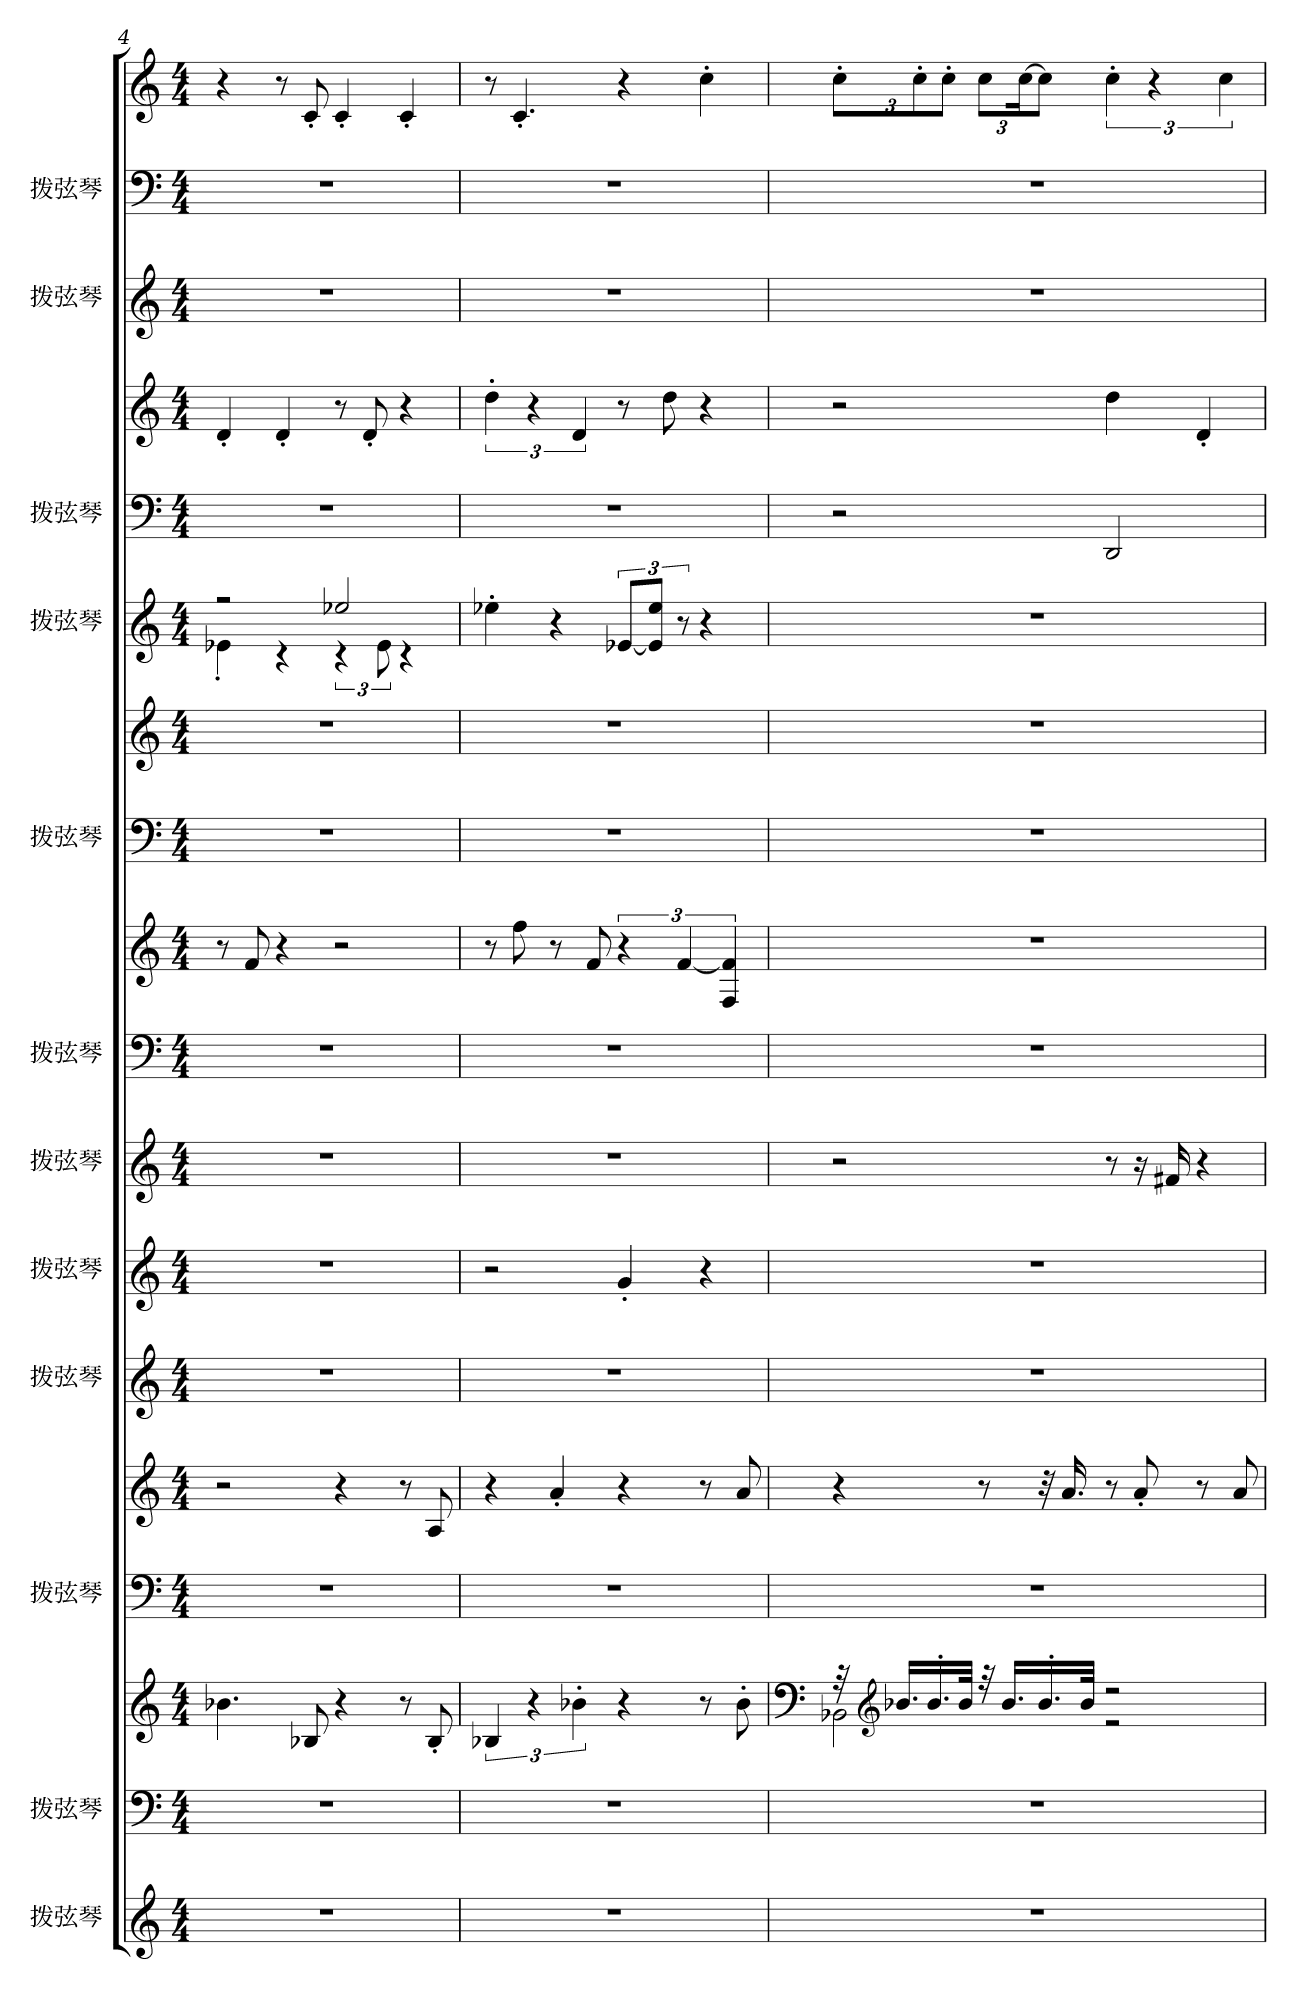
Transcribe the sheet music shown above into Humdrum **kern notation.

**kern	**kern	**kern	**kern	**kern	**kern	**kern	**kern	**kern	**kern	**kern	**kern	**kern	**kern	**kern	**kern	**kern	**kern
*part12	*part11	*part11	*part10	*part10	*part9	*part8	*part7	*part6	*part6	*part5	*part5	*part4	*part3	*part3	*part2	*part1	*part1
*staff18	*staff17	*staff16	*staff15	*staff14	*staff13	*staff12	*staff11	*staff10	*staff9	*staff8	*staff7	*staff6	*staff5	*staff4	*staff3	*staff2	*staff1
*I"拨弦琴	*I"拨弦琴	*	*I"拨弦琴	*	*I"拨弦琴	*I"拨弦琴	*I"拨弦琴	*I"拨弦琴	*	*I"拨弦琴	*	*I"拨弦琴	*I"拨弦琴	*	*I"拨弦琴	*I"拨弦琴	*
!!LO:PB:g=z
*clefG2	*clefF4	*clefG2	*clefF4	*clefG2	*clefG2	*clefG2	*clefG2	*clefF4	*clefG2	*clefF4	*clefG2	*clefG2	*clefF4	*clefG2	*clefG2	*clefF4	*clefG2
*k[]	*k[]	*k[]	*k[]	*k[]	*k[]	*k[]	*k[]	*k[]	*k[]	*k[]	*k[]	*k[]	*k[]	*k[]	*k[]	*k[]	*k[]
*M4/4	*M4/4	*M4/4	*M4/4	*M4/4	*M4/4	*M4/4	*M4/4	*M4/4	*M4/4	*M4/4	*M4/4	*M4/4	*M4/4	*M4/4	*M4/4	*M4/4	*M4/4
=4	=4	=4	=4	=4	=4	=4	=4	=4	=4	=4	=4	=4	=4	=4	=4	=4	=4
*	*	*	*	*	*	*	*	*	*	*	*	*^	*	*	*	*	*
1r	1r	4.b-X\	1r	2r	1r	1r	1r	1r	8r	1r	1r	2r	4e-X'\	1r	4d'/	1r	1r	4r
.	.	.	.	.	.	.	.	.	8f/	.	.	.	.	.	.	.	.	.
.	.	.	.	.	.	.	.	.	4r	.	.	.	4r	.	4d'/	.	.	8r
.	.	8B-X/	.	.	.	.	.	.	.	.	.	.	.	.	.	.	.	8c'/
.	.	4r	.	4r	.	.	.	.	2r	.	.	2ee-X/	6r	.	8r	.	.	4c'/
.	.	.	.	.	.	.	.	.	.	.	.	.	.	.	8d'/	.	.	.
.	.	.	.	.	.	.	.	.	.	.	.	.	12e-\	.	.	.	.	.
.	.	8r	.	8r	.	.	.	.	.	.	.	.	4r	.	4r	.	.	4c'/
.	.	8B-'/	.	8A/	.	.	.	.	.	.	.	.	.	.	.	.	.	.
*	*	*	*	*	*	*	*	*	*	*	*	*v	*v	*	*	*	*	*
=5	=5	=5	=5	=5	=5	=5	=5	=5	=5	=5	=5	=5	=5	=5	=5	=5	=5
1r	1r	6B-X/	1r	4r	1r	2r	1r	1r	8r	1r	1r	4ee-X'\	1r	6dd'\	1r	1r	8r
.	.	.	.	.	.	.	.	.	8ff\	.	.	.	.	.	.	.	4.c'/
.	.	6r	.	.	.	.	.	.	.	.	.	.	.	6r	.	.	.
.	.	.	.	4a'/	.	.	.	.	8r	.	.	4r	.	.	.	.	.
.	.	6b-X'\	.	.	.	.	.	.	.	.	.	.	.	6d/	.	.	.
.	.	.	.	.	.	.	.	.	8f/	.	.	.	.	.	.	.	.
.	.	4r	.	4r	.	4g'/	.	.	6r	.	.	[12e-X/L	.	8r	.	.	4r
.	.	.	.	.	.	.	.	.	.	.	.	12e-/] 12ee-/J	.	.	.	.	.
.	.	.	.	.	.	.	.	.	.	.	.	.	.	8dd\	.	.	.
.	.	.	.	.	.	.	.	.	[6f/	.	.	12r	.	.	.	.	.
.	.	8r	.	8r	.	4r	.	.	.	.	.	4r	.	4r	.	.	4cc'\
.	.	.	.	.	.	.	.	.	6F/ 6f/]	.	.	.	.	.	.	.	.
.	.	8b-'\	.	8a/	.	.	.	.	.	.	.	.	.	.	.	.	.
=6	=6	=6	=6	=6	=6	=6	=6	=6	=6	=6	=6	=6	=6	=6	=6	=6	=6
*	*	*clefF4	*	*	*	*	*	*	*	*	*	*	*	*	*	*	*
*	*	*^	*	*	*	*	*	*	*	*	*	*	*	*	*	*	*
*	*	*	*	*	*	*	*	*	*	*	*	*	*	*	*	*	*	*Xbrackettup
1r	1r	32r	2BB-X\	1r	4r	1r	1r	2r	1r	1r	1r	1r	1r	2r	2r	1r	1r	12cc'\L
*	*	*clefG2	*	*	*	*	*	*	*	*	*	*	*	*	*	*	*	*
.	.	16.b-X/LL	.	.	.	.	.	.	.	.	.	.	.	.	.	.	.	.
.	.	.	.	.	.	.	.	.	.	.	.	.	.	.	.	.	.	12cc'\
.	.	16.b-'/	.	.	.	.	.	.	.	.	.	.	.	.	.	.	.	.
.	.	.	.	.	.	.	.	.	.	.	.	.	.	.	.	.	.	12cc'\J
.	.	32b-/JJk	.	.	.	.	.	.	.	.	.	.	.	.	.	.	.	.
.	.	32r	.	.	8r	.	.	.	.	.	.	.	.	.	.	.	.	12cc\L
.	.	16.b-/LL	.	.	.	.	.	.	.	.	.	.	.	.	.	.	.	.
.	.	.	.	.	.	.	.	.	.	.	.	.	.	.	.	.	.	[24cc\K
.	.	16.b-'/	.	.	32r	.	.	.	.	.	.	.	.	.	.	.	.	8cc\J]
.	.	.	.	.	16.a/	.	.	.	.	.	.	.	.	.	.	.	.	.
.	.	32b-/JJk	.	.	.	.	.	.	.	.	.	.	.	.	.	.	.	.
*	*	*	*	*	*	*	*	*	*	*	*	*	*	*	*	*	*	*brackettup
.	.	2r	2r	.	8r	.	.	8r	.	.	.	.	.	2DD/	4dd\	.	.	6cc'\
.	.	.	.	.	8a'/	.	.	16r	.	.	.	.	.	.	.	.	.	.
.	.	.	.	.	.	.	.	.	.	.	.	.	.	.	.	.	.	6r
.	.	.	.	.	.	.	.	16f#X/	.	.	.	.	.	.	.	.	.	.
.	.	.	.	.	8r	.	.	4r	.	.	.	.	.	.	4d'/	.	.	.
.	.	.	.	.	.	.	.	.	.	.	.	.	.	.	.	.	.	6cc\
.	.	.	.	.	8a/	.	.	.	.	.	.	.	.	.	.	.	.	.
*	*	*v	*v	*	*	*	*	*	*	*	*	*	*	*	*	*	*	*
=	=	=	=	=	=	=	=	=	=	=	=	=	=	=	=	=	=
*-	*-	*-	*-	*-	*-	*-	*-	*-	*-	*-	*-	*-	*-	*-	*-	*-	*-
